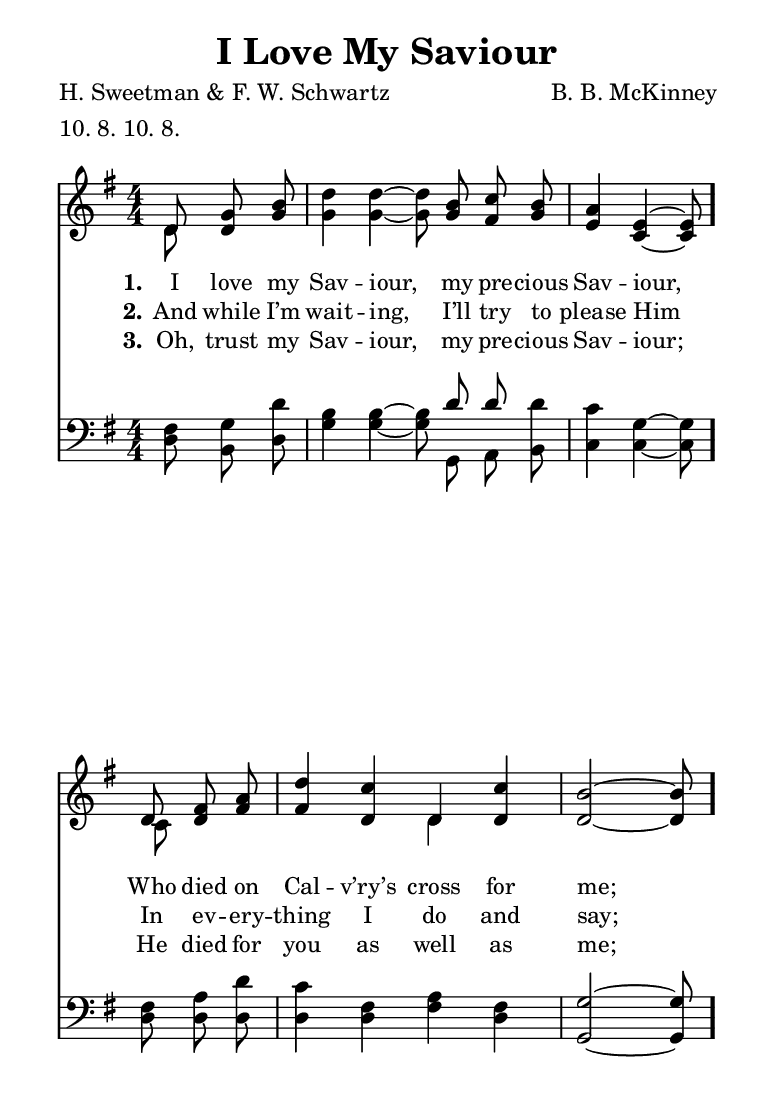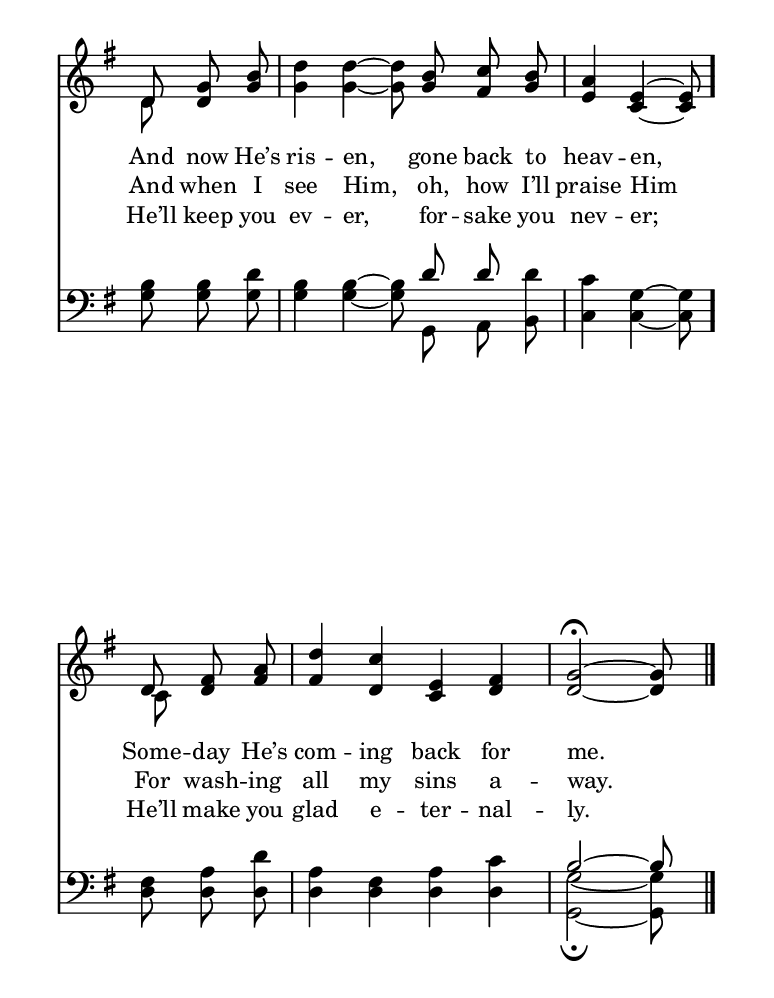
\include "common/global.ily"
\paper {
  \include "common/paper.ily"
  ragged-last-bottom = ##t
  system-count = #(cond (is-eogsized 3) (#t #f))
}

\header{
  %children
  hymnnumber = "338"
  title = "I Love My Saviour" % TODO original has subtitle "(I Have A Saviour)"
  tunename = ""
  meter = "10. 8. 10. 8."
  poet = "H. Sweetman & F. W. Schwartz"
  composer = "B. B. McKinney"
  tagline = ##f
}

ta = { \tempo 4=80 }
tb = { \tempo 4=40 }

global = {
  \include "common/overrides.ily"
  \override Staff.TimeSignature.style = #'numbered
  \time 4/4
  \override Score.MetronomeMark.transparent = ##t % hide all fermata changes too
  \ta
  \key g \major
  \partial 4.
  \autoBeamOff
}

notesSoprano = {
\global
\relative c' {

  d8 g b | d4 d4 ~ d8 b8 c b | a4 e4 ~ e8
  d8 fis a | d4 c d, c' | b2 ~ b8
  d,8 g b | d4 d4 ~ d8 b8 c b | a4 e4 ~ e8
  d8 fis a | d4 c e, fis | \tb g2\fermata ~ \ta g8

  \bar "|."

}
}

notesAlto = {
\global
\relative e' {

  d8 d g | g4 g4 ~ g8 g8 fis g8 | e4 c4 ~ c8
  c8 d fis | fis4 d d d | d2 ~ d8
  d8 d g | g4 g4 ~ g8 g8 fis g8 | e4 c4 ~ c8
  c8 d fis | fis4 d c d | d2 ~ d8

}
}

notesTenor = {
\global
\relative a {

  fis8 g d' | b4 b4 ~ b8 d8 d d | c4 g4 ~ g8
  fis8 a d | c4 fis, a fis | g2 ~ g8
  b8 b d | b4 b4 ~ b8 d8 d d | c4 g4 ~ g8
  fis8 a d | a4 fis a c | b2 ~ b8

}
}

notesBass = {
\global
\relative f {

  d8 b d | g4 g4 ~ g8 g,8 a b | c4 c4 ~ c8
  d8 d d | d4 d fis d | g,2 ~ g8
  g'8 g g | g4 g4 ~ g8 g,8 a b | c4 c4 ~ c8
  d8 d d | d4 d d d | <g g,>2_\fermata ~ <g g,>8

}
}

wordsA = \lyricmode {
\set stanza = "1."

I love my Sav -- iour, my pre -- cious Sav -- iour, \bar "."
Who died on Cal -- v’ry’s cross for me; \bar "."
And now He’s ris -- en, gone back to heav -- en, \bar "."
Some -- day He’s com -- ing back for me. \bar "."

}

wordsB = \lyricmode {
\set stanza = "2."

And while I’m wait -- ing, I’ll try to please Him
In ev -- ery -- thing I do and say;
And when I see Him, oh, how I’ll praise Him
For wash -- ing all my sins a -- way.

}

wordsC = \lyricmode {
\set stanza = "3."

Oh, trust my Sav -- iour, my pre -- cious Sav -- iour;
He died for you as well as me;
He’ll keep you ev -- er, for -- sake you nev -- er;
He’ll make you glad e -- ter -- nal -- ly.

}

\score {
  \context ChoirStaff <<
    \context Staff = upper <<
      \set Staff.autoBeaming = ##f
      \set ChoirStaff.systemStartDelimiter = #'SystemStartBar
      \set ChoirStaff.printPartCombineTexts = ##f
      \partcombine #'(2 . 9) \notesSoprano \notesAlto
      \context NullVoice = sopranos { \voiceOne << \notesSoprano >> }
      \context NullVoice = altos { \voiceTwo << \notesAlto >> }
      \context Lyrics = one   \lyricsto sopranos \wordsA
      \context Lyrics = two   \lyricsto sopranos \wordsB
      \context Lyrics = three \lyricsto sopranos \wordsC
    >>
    \context Staff = men <<
      \set Staff.autoBeaming = ##f
      \clef bass
      \set ChoirStaff.printPartCombineTexts = ##f
      \partcombine #'(2 . 9) \notesTenor \notesBass
      \context NullVoice = tenors { \voiceOne << \notesTenor >> }
      \context NullVoice = basses { \voiceTwo << \notesBass >> }
    >>
  >>
  \layout {
    \include "common/layout.ily"
  }
  \midi{
    \include "common/midi.ily"
  }
}

\version "2.19.49"  % necessary for upgrading to future LilyPond versions.

% vi:set et ts=2 sw=2 ai nocindent syntax=lilypond:
